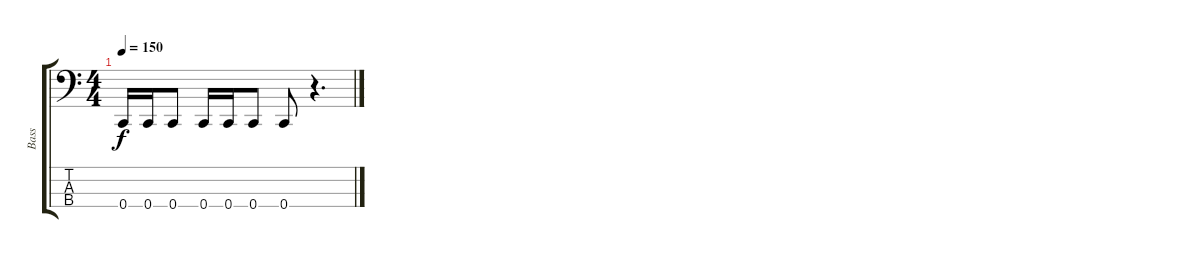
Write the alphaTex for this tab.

\track ("Bass" "Bass") {instrument electricbassfinger}
\staff {score tabs}
\tuning (F2 C2 G1 C1) {hide}
\ts (4 4)
\tempo 150
\clef f4
\ks c
0.4.16{dy f} 0.4.16 0.4.8 0.4.16 0.4.16 0.4.8 0.4.8 r.4{d}
